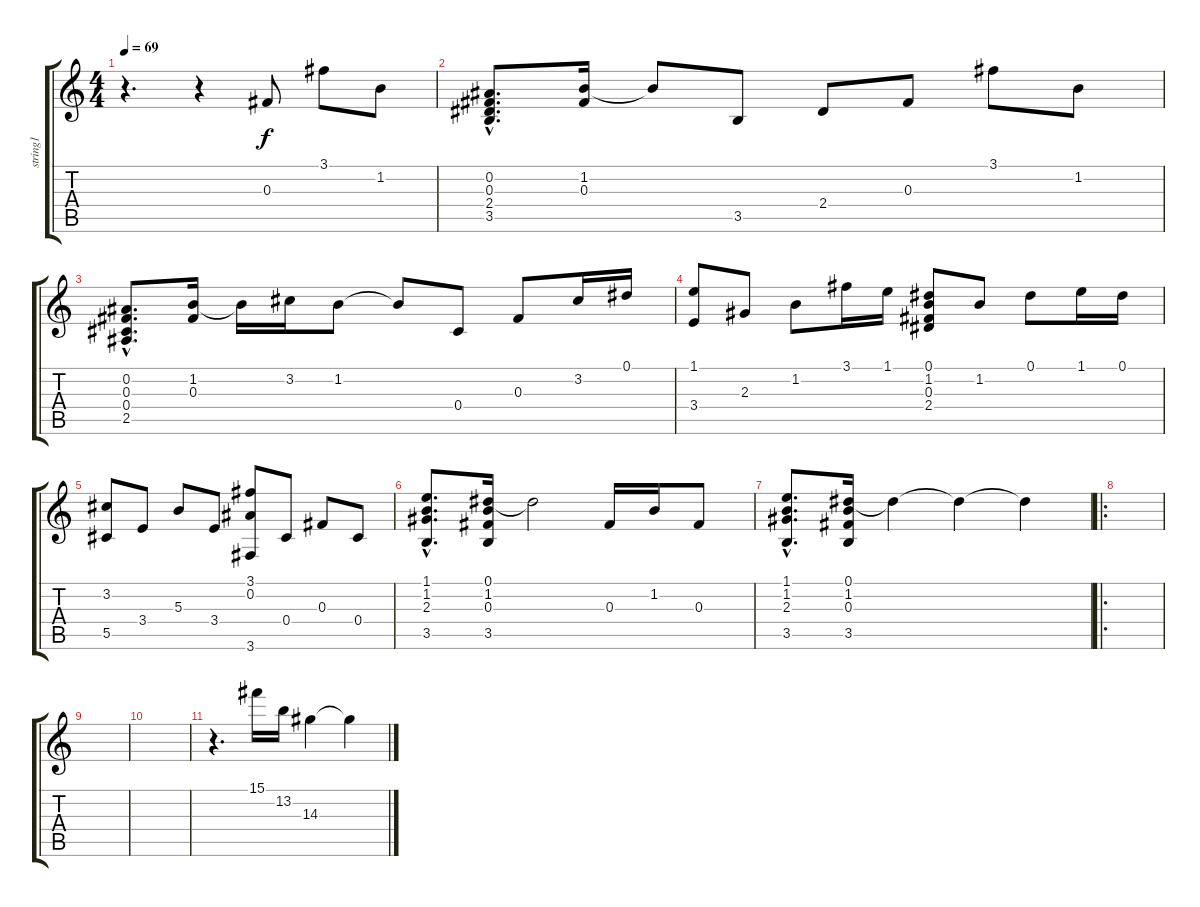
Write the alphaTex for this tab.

\track ("string1" "string1") {instrument stringensemble2}
\staff {score tabs}
\tuning (Eb5 Bb4 Gb4 Db4 Ab3 Eb3) {hide}
\ts (4 4)
\tempo 69
\clef g2
\ks c
r.4{d dy f instrument stringensemble2} r.4 0.3.8 3.1.8 1.2.8 |
(0.2{hac} 0.3{hac} 2.4{hac} 3.5{hac}).8{d} (1.2 0.3).16 1.2{t}.8 3.5.8 2.4.8 0.3.8 3.1.8 1.2.8 |
(0.2{hac} 0.3{hac} 0.4{hac} 2.5{hac}).8{d} (1.2 0.3).16 1.2{t}.16 3.2.16 1.2.8 1.2{t}.8 0.4.8 0.3.8 3.2.16 0.1.16 |
(1.1 3.4).8 2.3.8 1.2.8 3.1.16 1.1.16 (0.1 1.2 0.3 2.4).8 1.2.8 0.1.8 1.1.16 0.1.16 |
(3.2 5.5).8 3.4.8 5.3.8 3.4.8 (3.1 0.2 3.6).8 0.4.8 0.3.8 0.4.8 |
(1.1{hac} 1.2{hac} 2.3{hac} 3.5{hac}).8{d} (0.1 1.2 0.3 3.5).16 0.1{t}.2 0.3.16 1.2.16 0.3.8 |
(1.1{hac} 1.2{hac} 2.3{hac} 3.5{hac}).8{d} (0.1 1.2 0.3 3.5).16 0.1{t}.4 0.1{t}.4 0.1{t}.4 |
\ro
|
|
|
r.4{d volume 13 instrument musicbox} 15.1.16 13.2.16 14.3.4 14.3{t}.4
